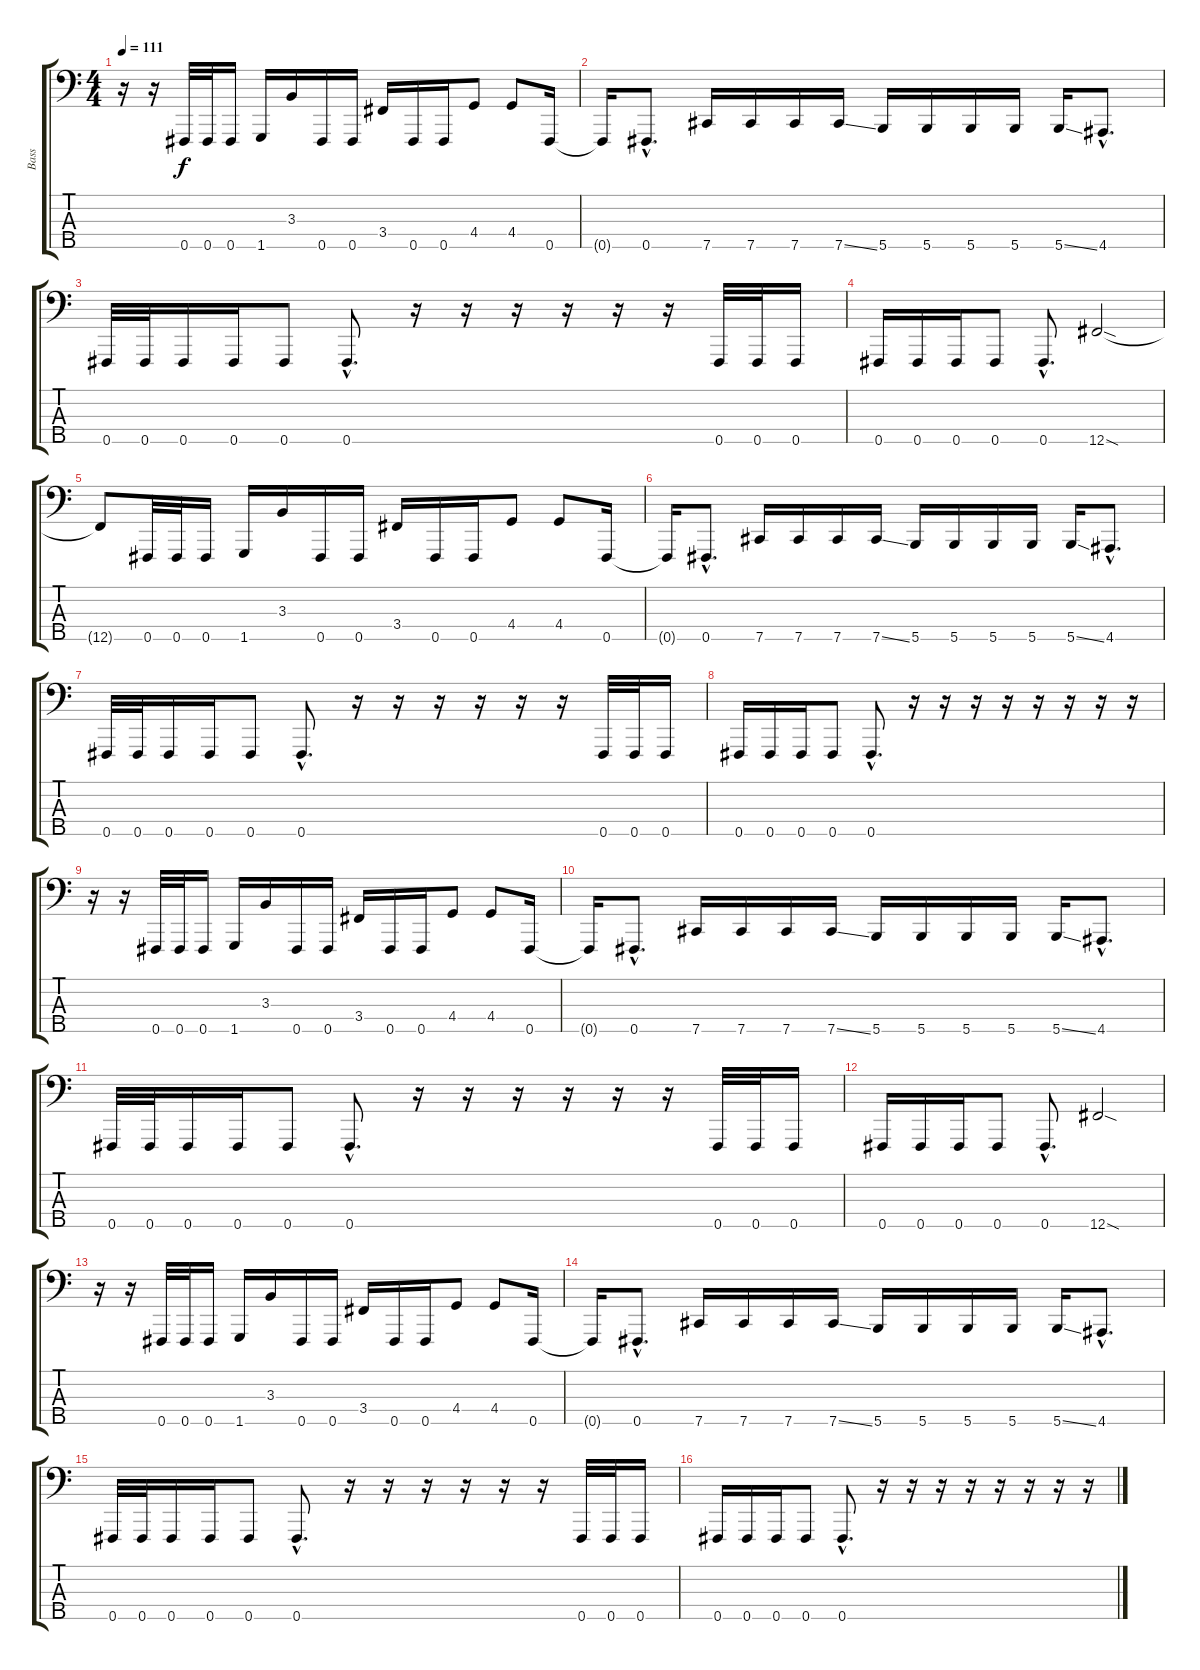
\track ("Bass" "Bass") {instrument electricbasspick}
\staff {score tabs}
\tuning (Eb2 Db2 Ab1 Eb1 Gb0) {hide}
\ts (4 4)
\tempo 111
\clef f4
\ks c
r.16{dy f} r.16 0.5.32 0.5.32 0.5.16 1.5.16 3.3.16 0.5.16 0.5.16 3.4.16 0.5.16 0.5.16 4.4.8 4.4.8 0.5.16 |
0.5{t}.16 0.5{hac}.8{d} 7.5.16 7.5.16 7.5.16 7.5{ss}.16 5.5.16 5.5.16 5.5.16 5.5.16 5.5{ss}.16 4.5{hac}.8{d} |
0.5.32 0.5.32 0.5.16 0.5.16 0.5.8 0.5{hac}.8{d} r.16 r.16 r.16 r.16 r.16 r.16 0.5.32 0.5.32 0.5.16 |
0.5.16 0.5.16 0.5.16 0.5.8 0.5{hac}.8{d} 12.5{sod}.2 |
12.5{t}.8 0.5.32 0.5.32 0.5.16 1.5.16 3.3.16 0.5.16 0.5.16 3.4.16 0.5.16 0.5.16 4.4.8 4.4.8 0.5.16 |
0.5{t}.16 0.5{hac}.8{d} 7.5.16 7.5.16 7.5.16 7.5{ss}.16 5.5.16 5.5.16 5.5.16 5.5.16 5.5{ss}.16 4.5{hac}.8{d} |
0.5.32 0.5.32 0.5.16 0.5.16 0.5.8 0.5{hac}.8{d} r.16 r.16 r.16 r.16 r.16 r.16 0.5.32 0.5.32 0.5.16 |
0.5.16 0.5.16 0.5.16 0.5.8 0.5{hac}.8{d} r.16 r.16 r.16 r.16 r.16 r.16 r.16 r.16 |
r.16 r.16 0.5.32 0.5.32 0.5.16 1.5.16 3.3.16 0.5.16 0.5.16 3.4.16 0.5.16 0.5.16 4.4.8 4.4.8 0.5.16 |
0.5{t}.16 0.5{hac}.8{d} 7.5.16 7.5.16 7.5.16 7.5{ss}.16 5.5.16 5.5.16 5.5.16 5.5.16 5.5{ss}.16 4.5{hac}.8{d} |
0.5.32 0.5.32 0.5.16 0.5.16 0.5.8 0.5{hac}.8{d} r.16 r.16 r.16 r.16 r.16 r.16 0.5.32 0.5.32 0.5.16 |
0.5.16 0.5.16 0.5.16 0.5.8 0.5{hac}.8{d} 12.5{sod}.2 |
r.16 r.16 0.5.32 0.5.32 0.5.16 1.5.16 3.3.16 0.5.16 0.5.16 3.4.16 0.5.16 0.5.16 4.4.8 4.4.8 0.5.16 |
0.5{t}.16 0.5{hac}.8{d} 7.5.16 7.5.16 7.5.16 7.5{ss}.16 5.5.16 5.5.16 5.5.16 5.5.16 5.5{ss}.16 4.5{hac}.8{d} |
0.5.32 0.5.32 0.5.16 0.5.16 0.5.8 0.5{hac}.8{d} r.16 r.16 r.16 r.16 r.16 r.16 0.5.32 0.5.32 0.5.16 |
0.5.16 0.5.16 0.5.16 0.5.8 0.5{hac}.8{d} r.16 r.16 r.16 r.16 r.16 r.16 r.16 r.16
